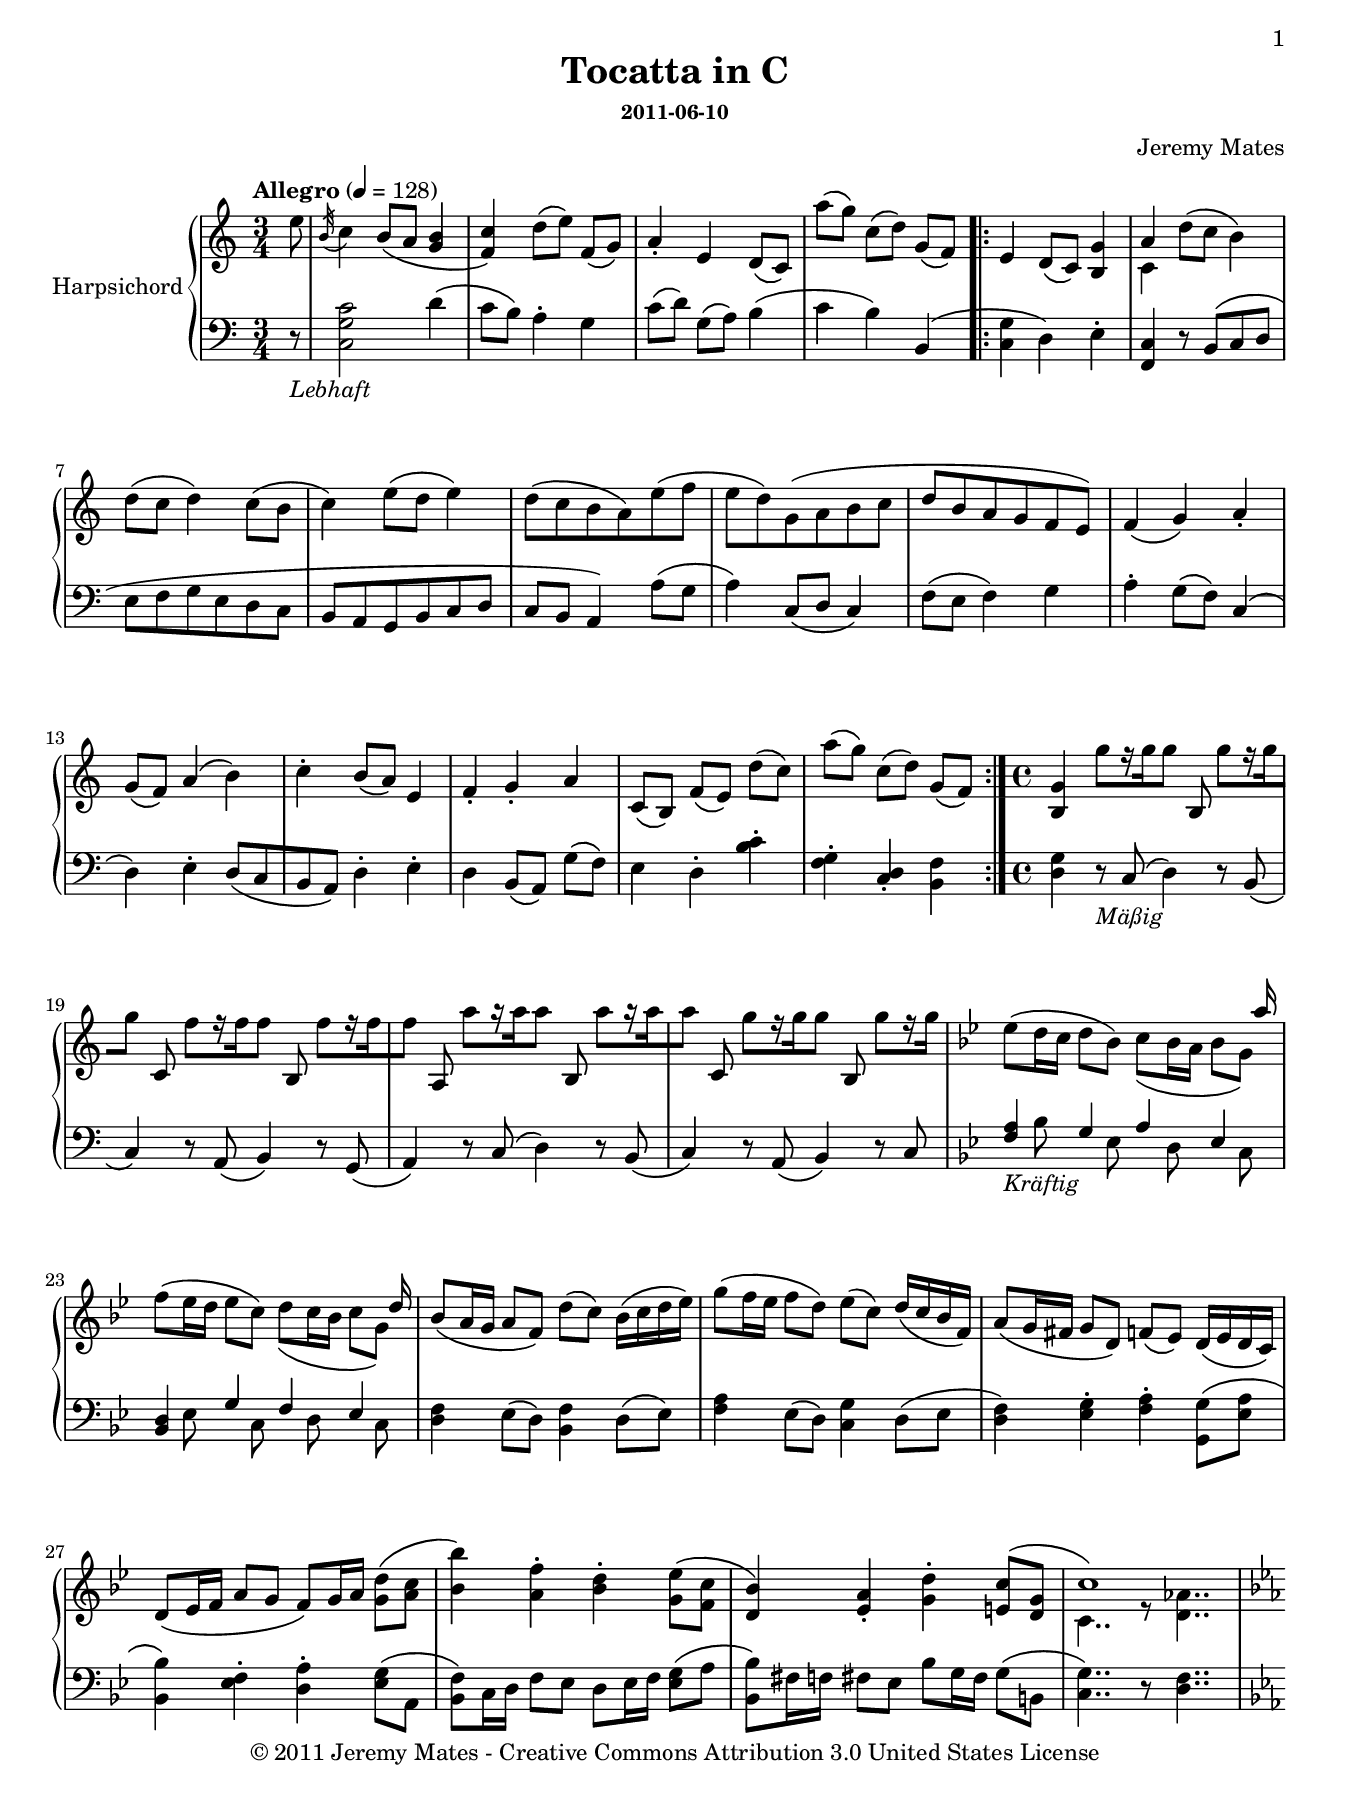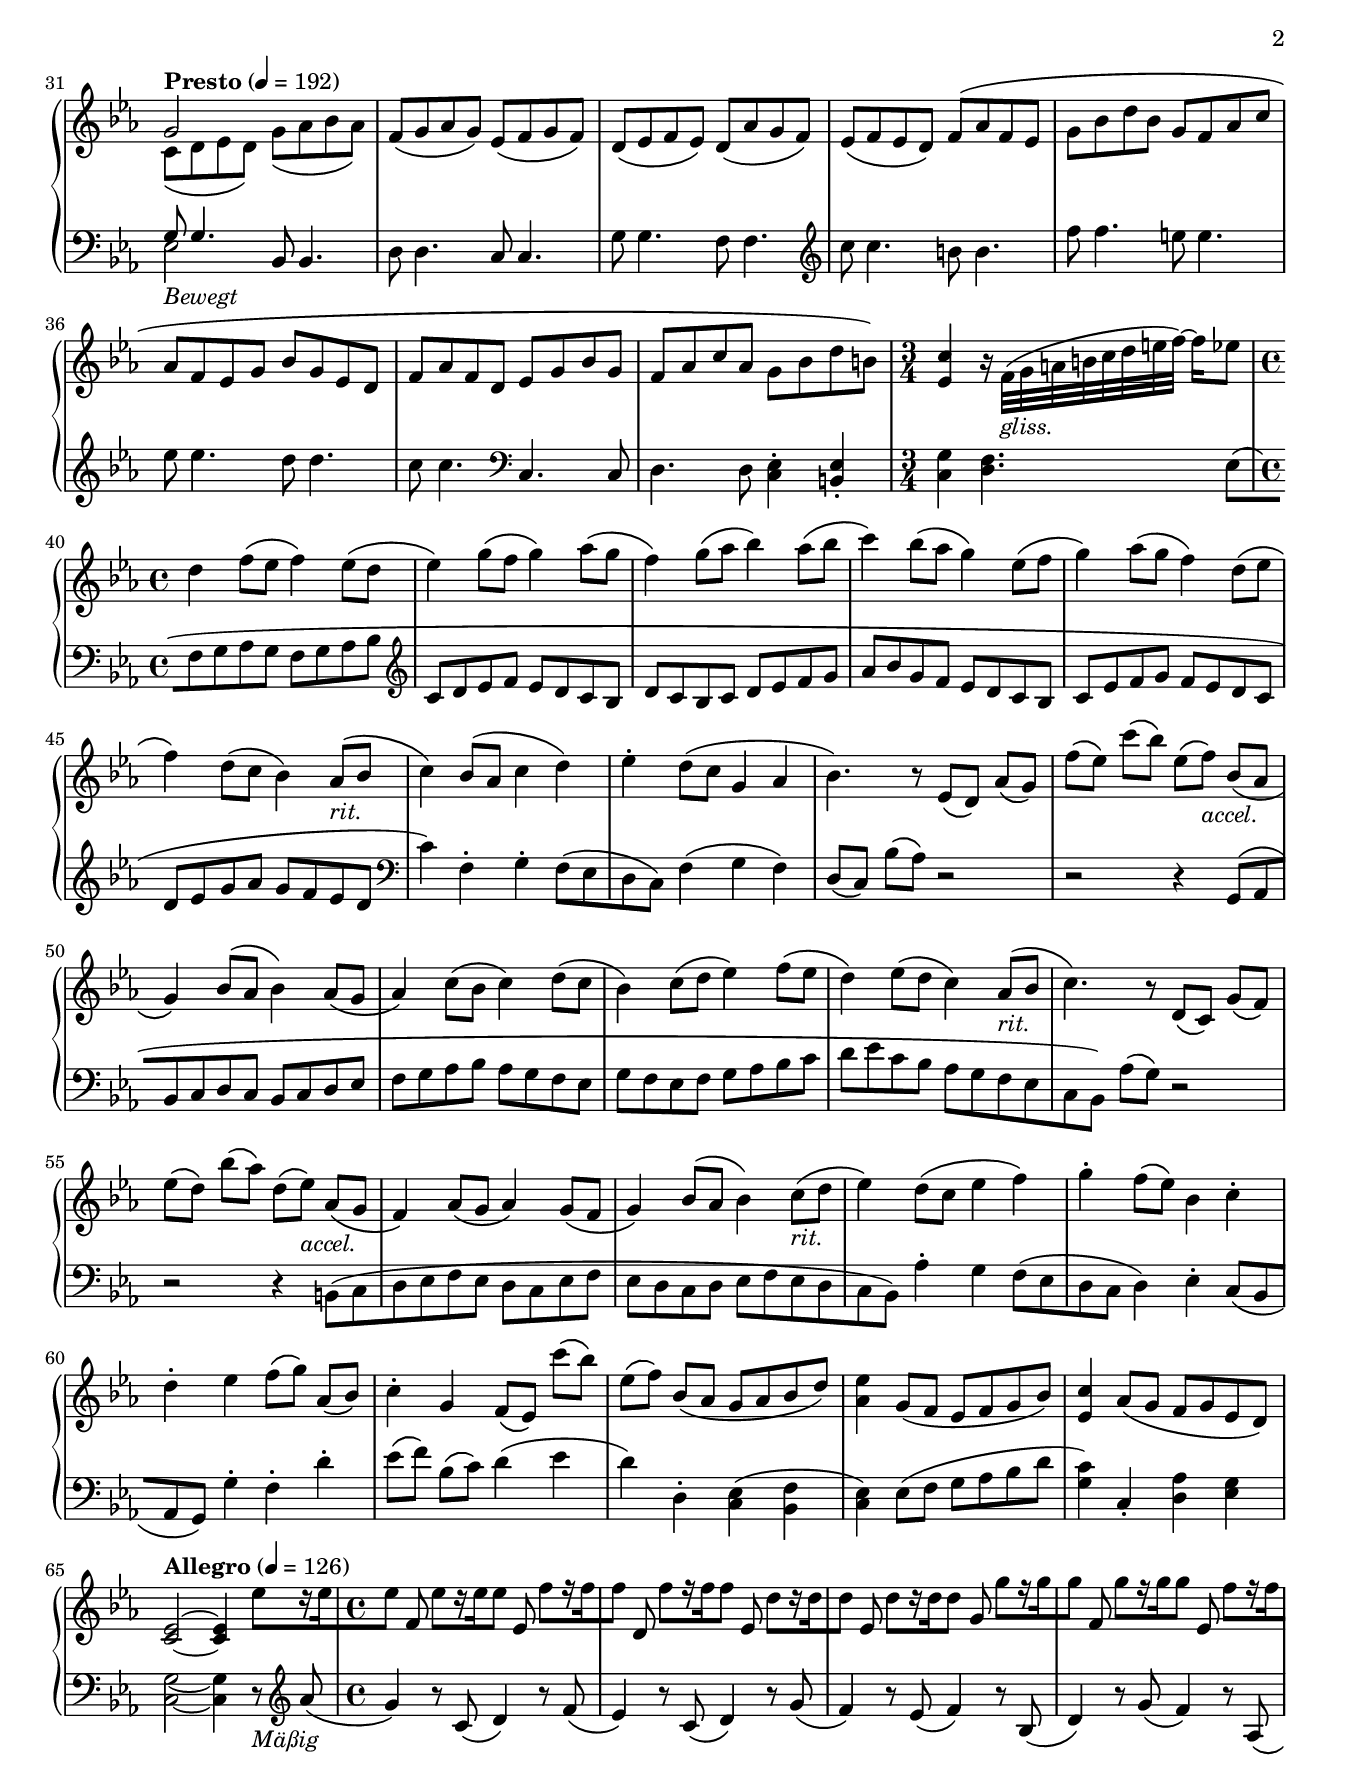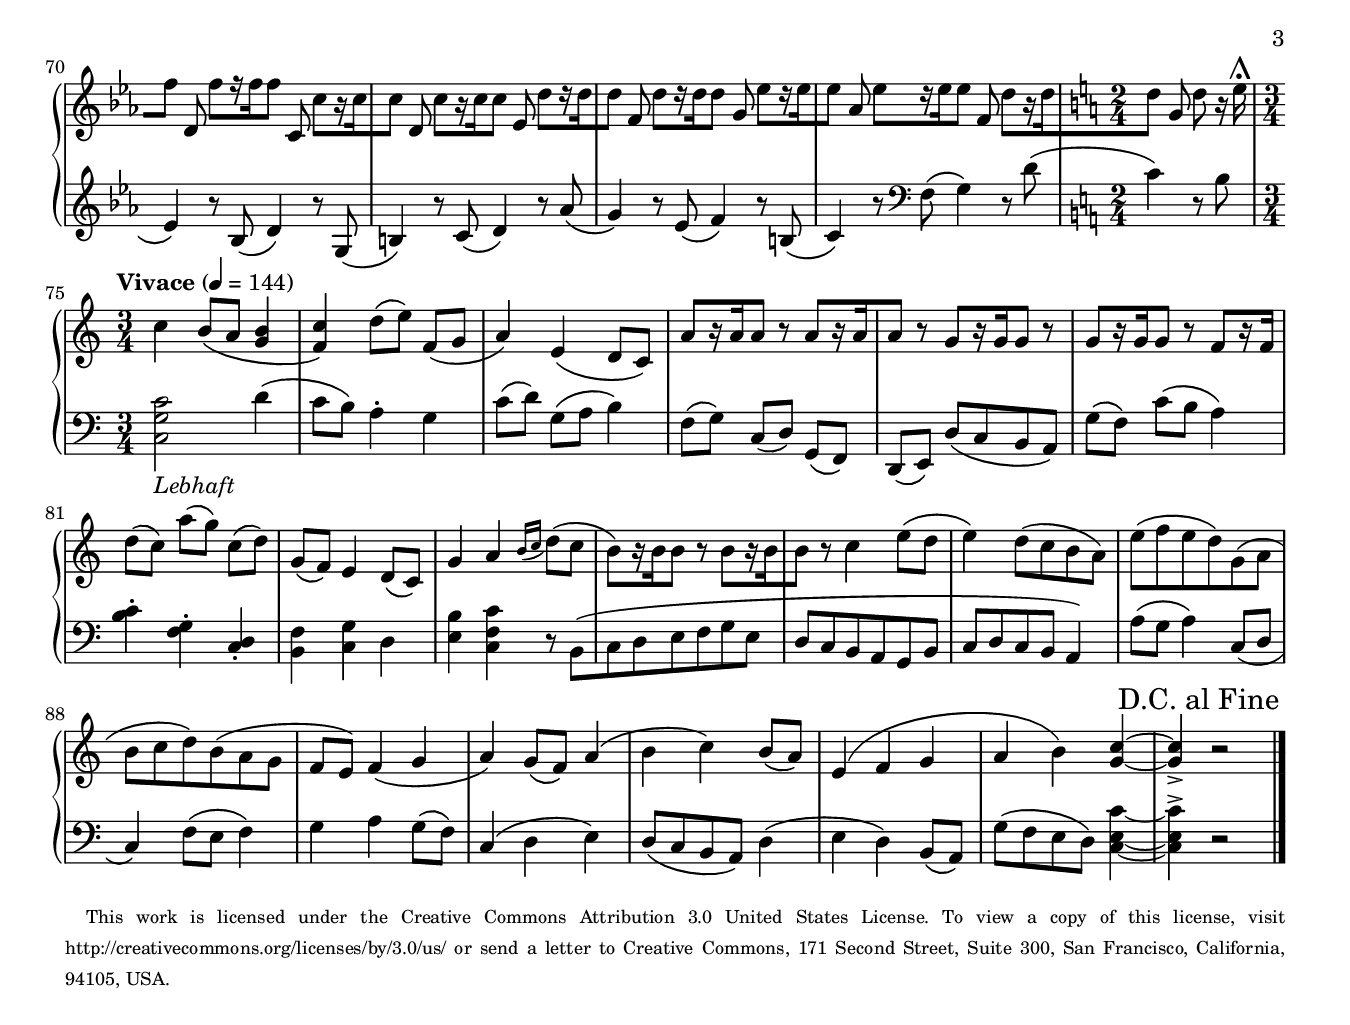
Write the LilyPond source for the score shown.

% LilyPond engraving system - http://www.lilypond.org/
%
% Harpsichord soundfonts (usable via "soundfont /path/to/foo.sf2" in the
% timidity configuration and some fiddling with the lilypond MIDI instrument
% or other methods to adjust the MIDI channels):
%
% http://www.schristiancollins.com/generaluser.php
% http://www.realmac.info/hpschd2.htm
%
% Or search on "Campbells Harpsichord tuned"
%
% http://soundcloud.com/thrig

\version "2.16.0"

% http://www.mail-archive.com/lilypond-user@gnu.org/msg38823.html
\include "articulate.ly"

#(define-markup-list-command (paragraph layout props args) (markup-list?)
 (interpret-markup-list layout props
   (make-justified-lines-markup-list (cons (make-hspace-markup 2) args))))

\header {
  title = "Tocatta in C"
  composer = "Jeremy Mates"
  subsubtitle = "2011-06-10"
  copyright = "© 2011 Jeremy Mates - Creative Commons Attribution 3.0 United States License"
}

firstBitUpper = \relative c'' {
  \key c \major
  \time 3/4

  \partial 8 e8 |

  \acciaccatura b32 c4 b8\( a <g b>4 |
  <f c'>4\) d'8[\( e]\) f,\( g\) |
  a4-. e d8\( c\) |
  a''[\( g]\) c,[\( d]\) g,\( f\) |

  \repeat volta 2 {
    e4 d8\( c\) <b g'>4 |
    << { a' } \\ { c, } >> d'8\( c b4\) |
    d8\( c d4\) c8\( b |
    c4\) e8\( d e4\) |
  
    d8\( c b a\) e'\( f |
    e d\) g,\( a b c |
    d b a g f e\) |
    f4\( g\) a-. |
  
    g8\( f\) a4\( b\) |
    c4-. b8\( a\) e4 |
    f4-. g-. a |
    c,8[\( b]\) f'[\( e]\) d'[\( c]\) |
  
    a'8[\( g]\) c,[\( d]\) g,[\( f]\) |
  }
}

firstBitLower = \relative c {
  \key c \major
  \partial 8 r8_\markup { \italic "Lebhaft" }

  < c g' c >2 d'4\( |
  c8 b\) a4-. g |
  c8[\( d]\) g,\( a\) b4\( |
  c4 b\) \tieDown b,\( |

  \repeat volta 2 {
    <c g'> d\) e-. |
    <f, c'>4 r8 b\( c d |
    e8 f g e d c |
    b a g b c d |
  
    c b a4\) a'8\( g |
    a4\) c,8\( d c4\) |
    f8\( e f4\) g |
    a4-. g8\( f\) c4\( |
  
    d\) e-. d8[\( c |
    b a]\) d4-. e-. |
    d4 b8[\( a]\) g'\( f\) |
    e4 d-. <b' c>-. |
  
    <f g>4-. <c d>-. <b f'> |
  }
}

secondBitUpper = \relative c' {
  \time 4/4
 
  <b g'>4 g''8[ r16 g g8] b,, g''[ r16 g |
  g8] c,, f'[   r16 f f8] b,, f''[ r16 f |
  f8] a,, a''[  r16 a a8] b,, a''[ r16 a |
  a8] c,, g''[  r16 g g8] b,, g''[ r16 g] |

  \key bes \major

  ees8\( d16  c d8 bes\) << { s4 s8 s16 a' } \\ { c,8\( bes16 a bes8 g\) } >> |
  f'8\( ees16 d ees8 c\) << { s4 s8 s16 d }  \\ { d8\( c16 bes c8 g\) } >> |
  bes8\( a16  g a8  f\) d'\( c\) bes16\( c d ees\) |
  g8\( f16  ees f8  d\) ees\( c\)  d16\( c bes f\) |

  a8\( g16  fis g8  d\) f\( ees\) d16\( ees d c\) |
  d8\( ees16 f   a8 g f\) g16   a   <d g,>8\( <c a>8 |
  <bes bes'>4\) <a f'>-. <bes d>-. <g ees'>8\( <f c'> |
  <d bes'>4\) <ees a>-. <g d'>-. << { <e c'>8\( <d g> } \\ { s4 } >> |

  << { c'1\) } \\
     { c,4.. r8 <d aes'>4.. } >> |
}

secondBitLower = \relative c {
  \time 4/4

  <g' d>4 r8_\markup { \italic "Mäßig" } c,\( d4\) r8 b\( |
  c4\) r8 a\( b4\) r8 g\( |
  a4\) r8 c\( d4\) r8 b\( |
  c4\) r8 a\( b4\) r8 c |

  \key bes \major

  << { <f a>4_\markup { \italic "Kräftig" } g a ees }
  \\ { s8 bes' s ees, s d  s c } >> |
  << { <bes d>4 g' f ees } \\ { s8 ees  s c    s d  s c } >> |
  <d f>4 ees8\( d\) <bes f'>4 d8\( ees\) |
  <f a>4 ees8\( d\) <c g'>4 d8\( ees |

  <d f>4\) <ees g>-. <f a>-. <g, g'>8\( <a' ees> |
  <bes, bes'>4\) <ees f>-. <d a'>-. <ees g>8\( a, |
  <bes f'>8\) c16 d f8 ees d ees16 f <ees g>8\( a |  
  <bes bes,>8\) fis16 f fis8 ees8 bes' g16 fis g8\( b, |

  <c g'>4..\) r8 <d f>4.. |
}

thirdBitUpper = \relative c' {
  \pageBreak
  << { g'2 } \\ { c,8\( d ees d\)  g\( aes bes aes\) } >> |
  f8\( g aes g\)  ees\( f g f\) |
  d8\( ees f ees\)  d\( aes' g f\) |
  ees8\( f ees d\)  f\( aes f ees |
  g8 bes d bes  g f aes c |
  aes8 f ees g  bes g ees d |
  f8 aes f d    ees g bes g |
  f8 aes c aes  g bes d b\) |

  \set Score.tempoHideNote = ##t

  \time 3/4
  <ees, c'>4 r16
  \tempo 4=150 f32[\(_\markup { \italic "gliss." } g a b c d e f]~\)
  \tempo 4=192 f16 ees8 |
  \time 4/4
  d4  f8\( ees f4\)  ees8\( d | 
  ees4\)  g8\( f g4\)  aes8\( g |
  f4\)  g8\( aes bes4\)  aes8\( bes |
  c4\)  bes8\( aes g4\)  ees8\( f |
  g4\)  aes8\( g f4\)  d8\( ees |
  f4\)  d8\( c bes4\)
  \tempo 4=186 aes8\(_\markup { \italic "rit." } bes |

  \tempo 4=180 c4\) bes8\( aes c4 d\) |
  ees4-. d8\( c g4 aes |
  bes4.\) r8  ees,8[\( d]\) aes'[\( g]\) |
  f'8[\( ees]\) c'[\( bes]\) ees,[\( f]\)_\markup { \italic "accel." }
  \tempo 4=186 bes,\( aes |
  \tempo 4=192 g4\)  bes8\( aes bes4\)  aes8\( g |
  aes4\)  c8\( bes c4\)  d8\( c |
  bes4\)  c8\( d ees4\)  f8\( ees |
  d4\)  ees8\( d c4\)
  \tempo 4=186 aes8\(_\markup { \italic "rit." } bes |

  \tempo 4=180 c4.\) r8  d,8[\( c]\) g'\( f\) |
  ees'8[\( d]\) bes'8[\( aes]\) d,[\( ees]\)_\markup { \italic "accel." }
  \tempo 4=186 aes,\( g | 
  \tempo 4=192 f4\)  aes8\( g aes4\)  g8\( f |
  g4\)  bes8\( aes bes4\)
  \tempo 4=186 c8\(_\markup { \italic "rit." } d |
  \tempo 4=180 ees4\) d8\( c  ees4 f\) |
  g4-. f8\( ees\) bes4 c-. |
  d4-. ees f8[\( g]\) aes,\( bes\) |
  c4-. g f8[\( ees]\) c''[\( bes]\) |
  ees,8[\( f]\) bes,\( aes g aes bes d\) |
  <ees aes,>4 g,8\( f ees f g bes\) |
  <ees, c'>4 aes8\( g f g ees d\) |

  \set Score.tempoHideNote = ##f
}

thirdBitLower = \relative c' {
  << { g8 g4. } \\ { ees2_\markup { \italic "Bewegt" } } >>  bes8 bes4. |
  d8 d4.  c8 c4. |
  g'8 g4. f8  f4. |
  \clef treble c''8 c4.  b8 b4. |
  f'8 f4.  e8 e4. |
  ees8 ees4.  d8 d4. |
  c8 c4.  \clef bass c,,4. c8 |
  d4. d8  <c ees>4-. <b ees>4-. |

  <c g'>4  <d f>4.  ees8[\( |   % gliss lower
  f8 g aes g]  f g aes bes |
  \clef treble c8 d ees f  ees d c bes |
  d8 c bes c  d ees f g |
  aes8 bes g f  ees d c bes |
  c8 ees f g  f ees d c |
  d8 ees g aes  g f ees d |

  \clef bass c4\)  f,4-. g-. f8[\( ees |
  d8 c]\) f4\( g f\) |
  d8[\( c]\) bes'\( aes\)  r2 |
  r2 r4 g,8[\( aes |
  bes8 c d c]  bes c d ees |
  f8 g aes bes  aes g f ees |
  g8 f ees f  g aes bes c |
  d8 ees c bes  aes[ g f ees |

  c8 bes]\) aes'[\( g]\)  r2 |
  r2 r4 b,8[\( c |
  d8 ees f ees]  d c ees f |
  ees8 d c d  ees[ f ees d |
  c8 bes]\)  aes'4-. g f8[\( ees |
  d8 c] d4\) ees-. c8[\( bes |
  aes8 g]\) g'4-. f-. d'-. |
  ees8[\( f]\) bes,\( c\) d4\( ees |
  d4\) d,4-. <c ees>\( <bes f'> |
  <c ees>4\) ees8\( f g aes bes d |
  <g, c>4\)  c,-. <d aes'> <ees g> |
}

fourthBitUpper = \relative c' {
  <c ees>2~ \set Score.tempoHideNote = ##t <c ees>4
                                  ees'8[ r16 ees |
  \time 4/4
% TODO markup runs off edge of paper if have manual beam across a staff wrap
% http://article.gmane.org/gmane.comp.gnu.lilypond.bugs/25148
% or instead use an appropriate Voice.beatStructure ?
  ees8] f,  ees'[ r16 ees ees8] ees, f'[ r16 f |
  f8] d,  f'[   r16 f   f8]   ees, d'[ r16 d |
  d8]   ees, d'[  r16 d   d8]  g,   g'[ r16 g |

  g8]  f,  g'[  r16 g   g8] ees, f'[ r16 f |
  f8]  d,  f'[  r16 f   f8] c,   c'[ r16 c |
  c8] d,  c'[  r16 c   c8] ees, d'[ r16 d  |
  d8]  f,  d'[  r16 d   d8] g,  ees'[ r16 ees |

  ees8] aes, ees'[ r16 ees ees8] f,   d'[ r16 d  |
  \time 2/4
  \key c \major
  d8]   g,  d'    r16 \tempo 4=70 e\shortfermata |
% \time 3/4 \key c \major
% d8    g,  d'    r16 d   d8   f, |
% \time 2/4
% <e c'>4~ <e c'>8 e'8 |

  \set Score.tempoHideNote = ##f
}

fourthBitLower = \relative c {
  <c g'>2~ <c g'>4 r8_\markup { \italic "Mäßig" }
    \clef treble aes''8\( |
  g4\)    r8 c,\(  d4\) r8 f\(   |
  ees4\)  r8 c\(   d4\) r8 g\(   |
  f4\)    r8 ees\( f4\) r8 bes,\( |

  d4\)    r8 g\(   f4\) r8 aes,\( |
  ees'4\) r8 bes\( d4\) r8 g,\(   |
  b4\)    r8 c\(   d4\) r8 aes'\( |
  g4\)    r8 ees\( f4\) r8 b,\(  |

  c4\)    r8 \clef bass f,8\( g4\) r8 d'\( |
  \time 2/4
  \key c \major
  c4\)    r8 b
% \time 3/4 \key c \major
% c4\)    r8 b\( c4\) |
% \time 2/4
% <c, g' c>4. r8 |
}

fifthBitUpper = \relative c'' {
  c4 b8\( a <g b>4 |
  <f c'>4\) d'8[\( e]\) f,\( g |
  a4\) e\( d8 c\) |
  a'8[ r16 a a8] r a[ r16 a |

  a8] r8 g8[ r16 g g8] r |
  g8[ r16 g g8] r f8[ r16 f] |
  d'8[\( c]\) a'[\( g]\) c,\( d\) |
  g,8[\( f]\) e4 d8\( c\) |

  g'4 a \acciaccatura { b16[ c] } d8\( c8 |
  b8[\) r16 b b8] r b[ r16 b |
  b8] r8 c4 e8\( d |
  e4\) d8\( c b a\) |

  e'8\(  f    e     d\) g,\( a |
  b8     c    d\)   b\( a    g |
  f8 e\) f4\( g |
  a4\) g8\( f\) a4\( |

  b4 c\) b8\( a\) |
  e4\( f g |
  a4 b4\) <c g>4~ |
  <c g>4-> r2
}

fifthBitLower = \relative c {
 %<g' c>4_\markup { \italic "Lebhaft" } f d'4\( |
  <c g' c>2_\markup { \italic "Lebhaft" } d'4\( |
  c8 b\) a4-. g |
  c8[\( d]\) g,\( a b4\) |
  f8[\( g]\) c,[\( d]\) g,\( f\) |

  d8[\( e]\) d'\( c b a\) |
  g'8[\( f]\) c'\( b a4\) |
  <b c>4-. <f g>-. <c d>-. |
  <b f'>4 <c g'> d |

  <e b'>4 <c f c'> r8 b[\( |
  c8 d e f g e] |
  d8 c b a g b |
  c8 d c b a4\) |

  a'8\( g a4\) c,8\( d |
  c4\) f8\( e f4\) |
  g4 a g8\( f\) |
  c4\( d e\) |

  d8\( c b a\) d4\( |
  e4 d\) b8\( a\) |
  g'8\( f e d\) <c e c'>4~ |
  <c e c'>4-> r2
}

upper = {
  \clef treble

  % tempo choices via http://bachscholar.com/table_3a.html
  \tempo "Allegro" 4=128
  \firstBitUpper

  \set Score.tempoHideNote = ##t
  \tempo 4=126
  \secondBitUpper
  \set Score.tempoHideNote = ##f

  \key c \minor
  \tempo "Presto" 4=192
  \thirdBitUpper

  \tempo "Allegro" 4=126
  \fourthBitUpper

  \time 3/4
  \tempo "Vivace" 4=144
  \fifthBitUpper

  \bar "|."
  \override Score.RehearsalMark #'self-alignment-X = #RIGHT
  \mark "D.C. al Fine"
}

lower = {
  \clef bass

  \firstBitLower
  \secondBitLower
  \key c \minor
  \thirdBitLower
  \fourthBitLower
  \fifthBitLower
  \bar "|."
}

theMusic = {
  \new PianoStaff <<
    \set PianoStaff.instrumentName = #"Harpsichord"
    \set PianoStaff.midiInstrument = #"Harpsichord"
    \new Staff = "upper" \upper
    \new Staff = "lower" \lower
  >>
}

\book {
  \paper {
    #(set-paper-size "arch a")
    oddHeaderMarkup = \markup \fill-line {
      "" \fromproperty #'page:page-number-string }
    evenHeaderMarkup = \markup \fill-line {
      "" \fromproperty #'page:page-number-string }
  }
\score {
  \theMusic
  \layout {
    % as otherwise long instrument name clipped by margin
    indent = 2.3\cm
    % avoid music running off edge of paper
    \context {
      \Score \override Beam #'breakable = ##t
    }
  }
}
\score {
  \unfoldRepeats \articulate {
    \theMusic
  }
  \midi { }
}
  \markuplist { \paragraph { \tiny     {
This work is licensed under the Creative Commons Attribution 3.0 United
States License. To view a copy of this license, visit
http://creativecommons.org/licenses/by/3.0/us/ or send a letter to
Creative Commons, 171 Second Street, Suite 300, San Francisco,
California, 94105, USA.
} } }
}
